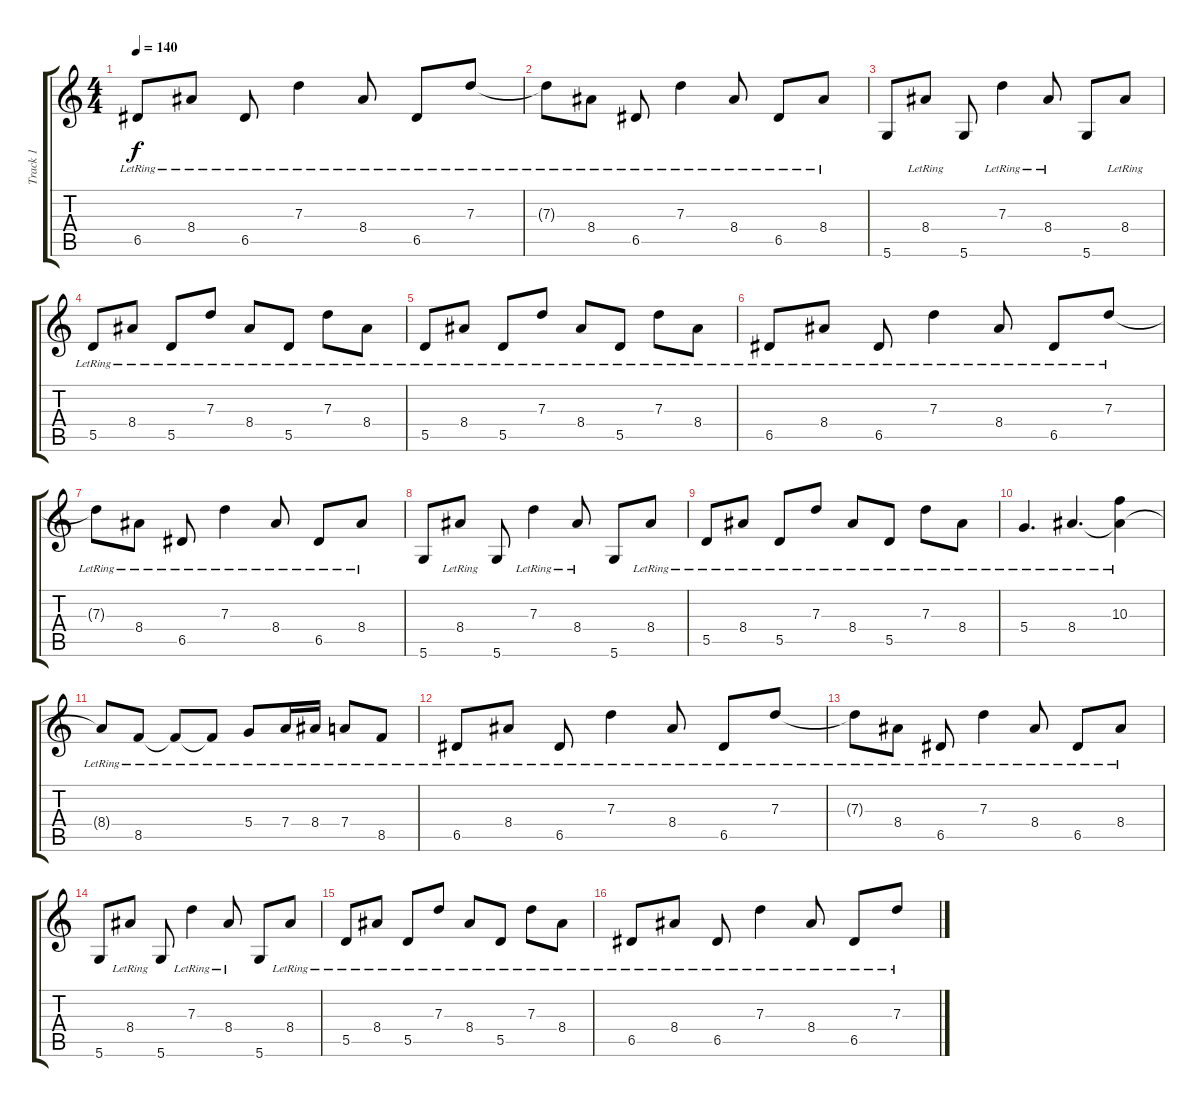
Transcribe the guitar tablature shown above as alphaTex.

\track ("Track 1" "Track 1") {instrument acousticguitarsteel}
\staff {score tabs}
\tuning (E4 B3 G3 D3 A2 D2) {hide}
\ts (4 4)
\tempo 140
\clef g2
\ks c
6.5{lr}.8{dy f} 8.4{lr}.8 6.5{lr}.8 7.3{lr}.4 8.4{lr}.8 6.5{lr}.8 7.3{lr}.8 |
7.3{lr t}.8 8.4{lr}.8 6.5{lr}.8 7.3{lr}.4 8.4{lr}.8 6.5{lr}.8 8.4{lr}.8 |
5.6.8 8.4{lr}.8 5.6.8 7.3{lr}.4 8.4{lr}.8 5.6.8 8.4{lr}.8 |
5.5{lr}.8 8.4{lr}.8 5.5{lr}.8 7.3{lr}.8 8.4{lr}.8 5.5{lr}.8 7.3{lr}.8 8.4{lr}.8 |
5.5{lr}.8 8.4{lr}.8 5.5{lr}.8 7.3{lr}.8 8.4{lr}.8 5.5{lr}.8 7.3{lr}.8 8.4{lr}.8 |
6.5{lr}.8 8.4{lr}.8 6.5{lr}.8 7.3{lr}.4 8.4{lr}.8 6.5{lr}.8 7.3{lr}.8 |
7.3{lr t}.8 8.4{lr}.8 6.5{lr}.8 7.3{lr}.4 8.4{lr}.8 6.5{lr}.8 8.4{lr}.8 |
5.6.8 8.4{lr}.8 5.6.8 7.3{lr}.4 8.4{lr}.8 5.6.8 8.4{lr}.8 |
5.5{lr}.8 8.4{lr}.8 5.5{lr}.8 7.3{lr}.8 8.4{lr}.8 5.5{lr}.8 7.3{lr}.8 8.4{lr}.8 |
5.4{lr}.4{d} 8.4{lr}.4{d} (10.3{lr} 8.4{lr t}).4 |
8.4{lr t}.8 8.5{lr}.8 8.5{lr t}.8 8.5{lr t}.8 5.4{lr}.8 7.4{lr}.16 8.4{lr}.16 7.4{lr}.8 8.5{lr}.8 |
6.5{lr}.8 8.4{lr}.8 6.5{lr}.8 7.3{lr}.4 8.4{lr}.8 6.5{lr}.8 7.3{lr}.8 |
7.3{lr t}.8 8.4{lr}.8 6.5{lr}.8 7.3{lr}.4 8.4{lr}.8 6.5{lr}.8 8.4{lr}.8 |
5.6.8 8.4{lr}.8 5.6.8 7.3{lr}.4 8.4{lr}.8 5.6.8 8.4{lr}.8 |
5.5{lr}.8 8.4{lr}.8 5.5{lr}.8 7.3{lr}.8 8.4{lr}.8 5.5{lr}.8 7.3{lr}.8 8.4{lr}.8 |
6.5{lr}.8 8.4{lr}.8 6.5{lr}.8 7.3{lr}.4 8.4{lr}.8 6.5{lr}.8 7.3{lr}.8
